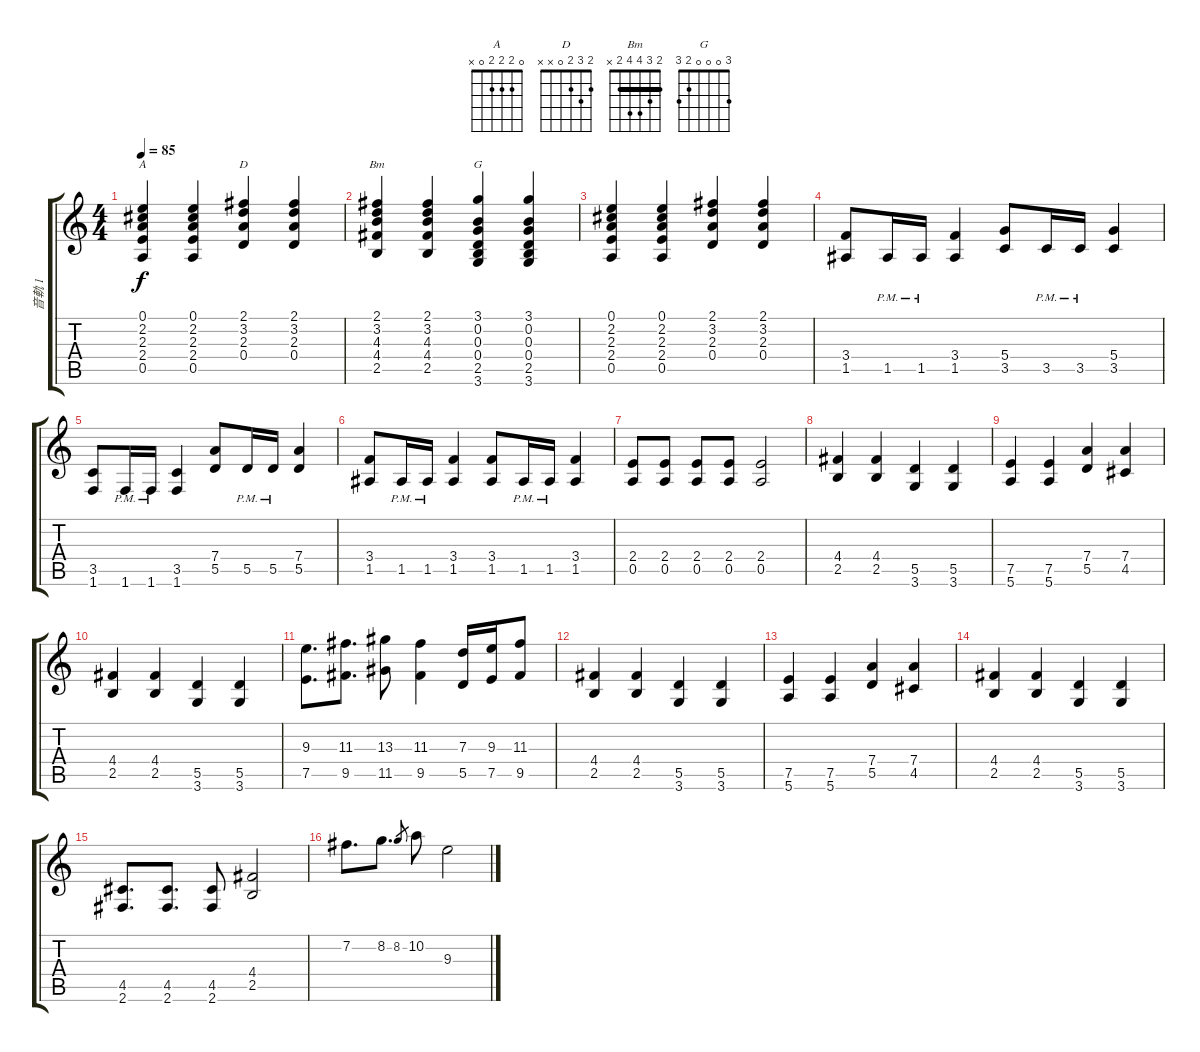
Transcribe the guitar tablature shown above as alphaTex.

\track ("音軌 1" "音軌 1") {instrument electricguitarjazz}
\staff {score tabs}
\tuning (E4 B3 G3 D3 A2 E2) {hide}
\chord ("A" 0 2 2 2 0 x)
\chord ("D" 2 3 2 0 x x)
\chord ("Bm" 2 3 4 4 2 x) {barre 2}
\chord ("G" 3 0 0 0 2 3)
\ts (4 4)
\tempo 85
\clef g2
\ks c
(0.1 2.2 2.3 2.4 0.5).4{ch "A" dy f} (0.1 2.2 2.3 2.4 0.5).4 (2.1 3.2 2.3 0.4).4{ch "D"} (2.1 3.2 2.3 0.4).4 |
(2.1 3.2 4.3 4.4 2.5).4{ch "Bm"} (2.1 3.2 4.3 4.4 2.5).4 (3.1 0.2 0.3 0.4 2.5 3.6).4{ch "G"} (3.1 0.2 0.3 0.4 2.5 3.6).4 |
(0.1 2.2 2.3 2.4 0.5).4 (0.1 2.2 2.3 2.4 0.5).4 (2.1 3.2 2.3 0.4).4 (2.1 3.2 2.3 0.4).4 |
(3.4 1.5).8{instrument overdrivenguitar} 1.5{pm}.16 1.5{pm}.16 (3.4 1.5).4 (5.4 3.5).8 3.5{pm}.16 3.5{pm}.16 (5.4 3.5).4 |
(3.5 1.6).8 1.6{pm}.16 1.6{pm}.16 (3.5 1.6).4 (7.4 5.5).8 5.5{pm}.16 5.5{pm}.16 (7.4 5.5).4 |
(3.4 1.5).8 1.5{pm}.16 1.5{pm}.16 (3.4 1.5).4 (3.4 1.5).8 1.5{pm}.16 1.5{pm}.16 (3.4 1.5).4 |
(2.4 0.5).8 (2.4 0.5).8 (2.4 0.5).8 (2.4 0.5).8 (2.4 0.5).2 |
(4.4 2.5).4 (4.4 2.5).4 (5.5 3.6).4 (5.5 3.6).4 |
(7.5 5.6).4 (7.5 5.6).4 (7.4 5.5).4 (7.4 4.5).4 |
(4.4 2.5).4 (4.4 2.5).4 (5.5 3.6).4 (5.5 3.6).4 |
(9.3 7.5).8{d} (11.3 9.5).8{d} (13.3 11.5).8 (11.3 9.5).4 (7.3 5.5).16 (9.3 7.5).16 (11.3 9.5).8 |
(4.4 2.5).4 (4.4 2.5).4 (5.5 3.6).4 (5.5 3.6).4 |
(7.5 5.6).4 (7.5 5.6).4 (7.4 5.5).4 (7.4 4.5).4 |
(4.4 2.5).4 (4.4 2.5).4 (5.5 3.6).4 (5.5 3.6).4 |
(4.5 2.6).8{d} (4.5 2.6).8{d} (4.5 2.6).8 (4.4 2.5).2 |
7.2.8{d} 8.2.8{d} 8.2.8{gr} 10.2.8 9.3.2
